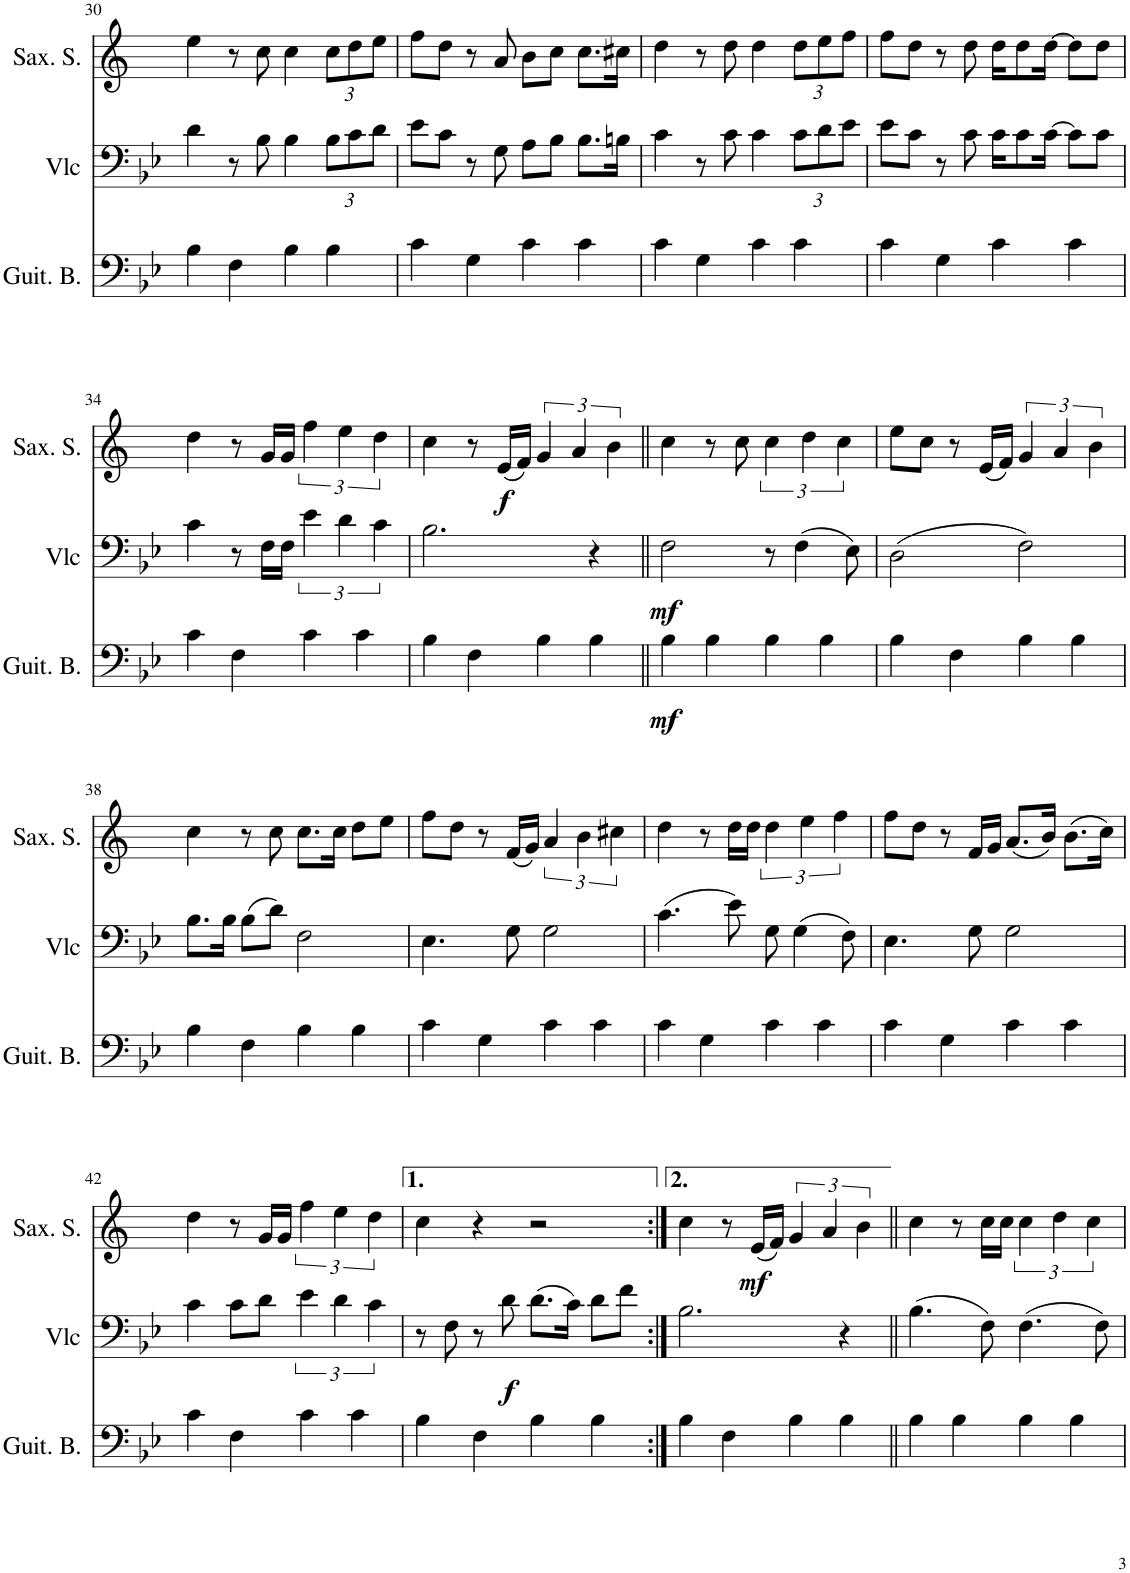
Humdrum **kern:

**kern	**dynam	**kern	**dynam	**kern	**dynam
*part3	*part3	*part2	*part2	*part1	*part1
*staff3	*staff3	*staff2	*staff2	*staff1	*staff1
*I"Guitare Basse	*	*I"Violoncelle	*	*I"Saxophone Soprano	*
*I'Guit. B.	*	*I'Vlc	*	*I'Sax. S.	*
!!LO:PB:g=z
*clefF4	*	*clefF4	*	*clefG2	*
*Trd7c12	*	*	*	*Trd1c2	*
*k[b-e-]	*	*k[b-e-]	*	*k[]	*
*M4/4	*	*M4/4	*	*M4/4	*
*met(c)	*	*met(c)	*	*met(c)	*
=30	=30	=30	=30	=30	=30
4B-\	.	4d\	.	4ee\	.
4F\	.	8r	.	8r	.
.	.	8B-\	.	8cc\	.
4B-\	.	4B-\	.	4cc\	.
*	*	*Xbrackettup	*	*Xbrackettup	*
4B-\	.	12B-\L	.	12cc\L	.
.	.	12c\	.	12dd\	.
.	.	12d\J	.	12ee\J	.
=31	=31	=31	=31	=31	=31
4c\	.	8e-\L	.	8ff\L	.
.	.	8c\J	.	8dd\J	.
4G\	.	8r	.	8r	.
.	.	8G\	.	8a/	.
4c\	.	8A\L	.	8b\L	.
.	.	8B-\J	.	8cc\J	.
4c\	.	8.B-\L	.	8.cc\L	.
.	.	16Bn\Jk	.	16cc#X\Jk	.
=32	=32	=32	=32	=32	=32
4c\	.	4c\	.	4dd\	.
4G\	.	8r	.	8r	.
.	.	8c\	.	8dd\	.
4c\	.	4c\	.	4dd\	.
4c\	.	12c\L	.	12dd\L	.
.	.	12d\	.	12ee\	.
.	.	12e-\J	.	12ff\J	.
=33	=33	=33	=33	=33	=33
4c\	.	8e-\L	.	8ff\L	.
.	.	8c\J	.	8dd\J	.
4G\	.	8r	.	8r	.
.	.	8c\	.	8dd\	.
4c\	.	16c\KL	.	16dd\KL	.
.	.	8c\	.	8dd\	.
.	.	[16c\Jk	.	[16dd\Jk	.
4c\	.	8c\L]	.	8dd\L]	.
.	.	8c\J	.	8dd\J	.
!!LO:LB:g=z
=34	=34	=34	=34	=34	=34
4c\	.	4c\	.	4dd\	.
4F\	.	8r	.	8r	.
.	.	16F\LL	.	16g/LL	.
.	.	16F\JJ	.	16g/JJ	.
*	*	*brackettup	*	*brackettup	*
4c\	.	6e-\	.	6ff\	.
.	.	6d\	.	6ee\	.
4c\	.	.	.	.	.
.	.	6c\	.	6dd\	.
=35	=35	=35	=35	=35	=35
4B-\	.	2.B-\	.	4cc\	.
4F\	.	.	.	8r	.
!	!	!	!	!	!LO:DY:b
.	.	.	.	(16e/LL	f
.	.	.	.	16f/JJ)	.
4B-\	.	.	.	6g/	.
.	.	.	.	6a/	.
4B-\	.	4r	.	.	.
.	.	.	.	6b\	.
=36||	=36||	=36||	=36||	=36||	=36||
!	!LO:DY:b	!	!LO:DY:b	!	!
4B-\	mf	2F\	mf	4cc\	.
4B-\	.	.	.	8r	.
.	.	.	.	8cc\	.
4B-\	.	8r	.	6cc\	.
.	.	(4F\	.	.	.
.	.	.	.	6dd\	.
4B-\	.	.	.	.	.
.	.	.	.	6cc\	.
.	.	8E-\)	.	.	.
=37	=37	=37	=37	=37	=37
4B-\	.	(2D\	.	8ee\L	.
.	.	.	.	8cc\J	.
4F\	.	.	.	8r	.
.	.	.	.	(16e/LL	.
.	.	.	.	16f/JJ)	.
4B-\	.	2F\)	.	6g/	.
.	.	.	.	6a/	.
4B-\	.	.	.	.	.
.	.	.	.	6b\	.
!!LO:LB:g=z
=38	=38	=38	=38	=38	=38
4B-\	.	8.B-\L	.	4cc\	.
.	.	16B-\Jk	.	.	.
4F\	.	(8B-\L	.	8r	.
.	.	8d\J)	.	8cc\	.
4B-\	.	2F\	.	8.cc\L	.
.	.	.	.	16cc\Jk	.
4B-\	.	.	.	8dd\L	.
.	.	.	.	8ee\J	.
=39	=39	=39	=39	=39	=39
4c\	.	4.E-\	.	8ff\L	.
.	.	.	.	8dd\J	.
4G\	.	.	.	8r	.
.	.	8G\	.	(16f/LL	.
.	.	.	.	16g/JJ)	.
4c\	.	2G\	.	6a/	.
.	.	.	.	6b\	.
4c\	.	.	.	.	.
.	.	.	.	6cc#X\	.
=40	=40	=40	=40	=40	=40
4c\	.	(4.c\	.	4dd\	.
4G\	.	.	.	8r	.
.	.	8e-\)	.	16dd\LL	.
.	.	.	.	16dd\JJ	.
4c\	.	8G\	.	6dd\	.
.	.	(4G\	.	.	.
.	.	.	.	6ee\	.
4c\	.	.	.	.	.
.	.	.	.	6ff\	.
.	.	8F\)	.	.	.
=41	=41	=41	=41	=41	=41
4c\	.	4.E-\	.	8ff\L	.
.	.	.	.	8dd\J	.
4G\	.	.	.	8r	.
.	.	8G\	.	16f/LL	.
.	.	.	.	16g/JJ	.
4c\	.	2G\	.	(8.a/L	.
.	.	.	.	16b/Jk)	.
4c\	.	.	.	(8.b\L	.
.	.	.	.	16cc\Jk)	.
!!LO:LB:g=z
=42	=42	=42	=42	=42	=42
4c\	.	4c\	.	4dd\	.
4F\	.	8c\L	.	8r	.
.	.	8d\J	.	16g/LL	.
.	.	.	.	16g/JJ	.
4c\	.	6e-\	.	6ff\	.
.	.	6d\	.	6ee\	.
4c\	.	.	.	.	.
.	.	6c\	.	6dd\	.
=43	=43	=43	=43	=43	=43
4B-\	.	8r	.	4cc\	.
.	.	8F\	.	.	.
4F\	.	8r	.	4r	.
!	!	!	!LO:DY:b	!	!
.	.	8d\	f	.	.
4B-\	.	(8.d\L	.	2r	.
.	.	16c\Jk)	.	.	.
4B-\	.	8d\L	.	.	.
.	.	8f\J	.	.	.
=44:|!	=44:|!	=44:|!	=44:|!	=44:|!	=44:|!
4B-\	.	2.B-\	.	4cc\	.
4F\	.	.	.	8r	.
!	!	!	!	!	!LO:DY:b
.	.	.	.	(16e/LL	mf
.	.	.	.	16f/JJ)	.
4B-\	.	.	.	6g/	.
.	.	.	.	6a/	.
4B-\	.	4r	.	.	.
.	.	.	.	6b\	.
=45||	=45||	=45||	=45||	=45||	=45||
4B-\	.	(4.B-\	.	4cc\	.
4B-\	.	.	.	8r	.
.	.	8F\)	.	16cc\LL	.
.	.	.	.	16cc\JJ	.
4B-\	.	(4.F\	.	6cc\	.
.	.	.	.	6dd\	.
4B-\	.	.	.	.	.
.	.	.	.	6cc\	.
.	.	8F\)	.	.	.
=	=	=	=	=	=
*-	*-	*-	*-	*-	*-
